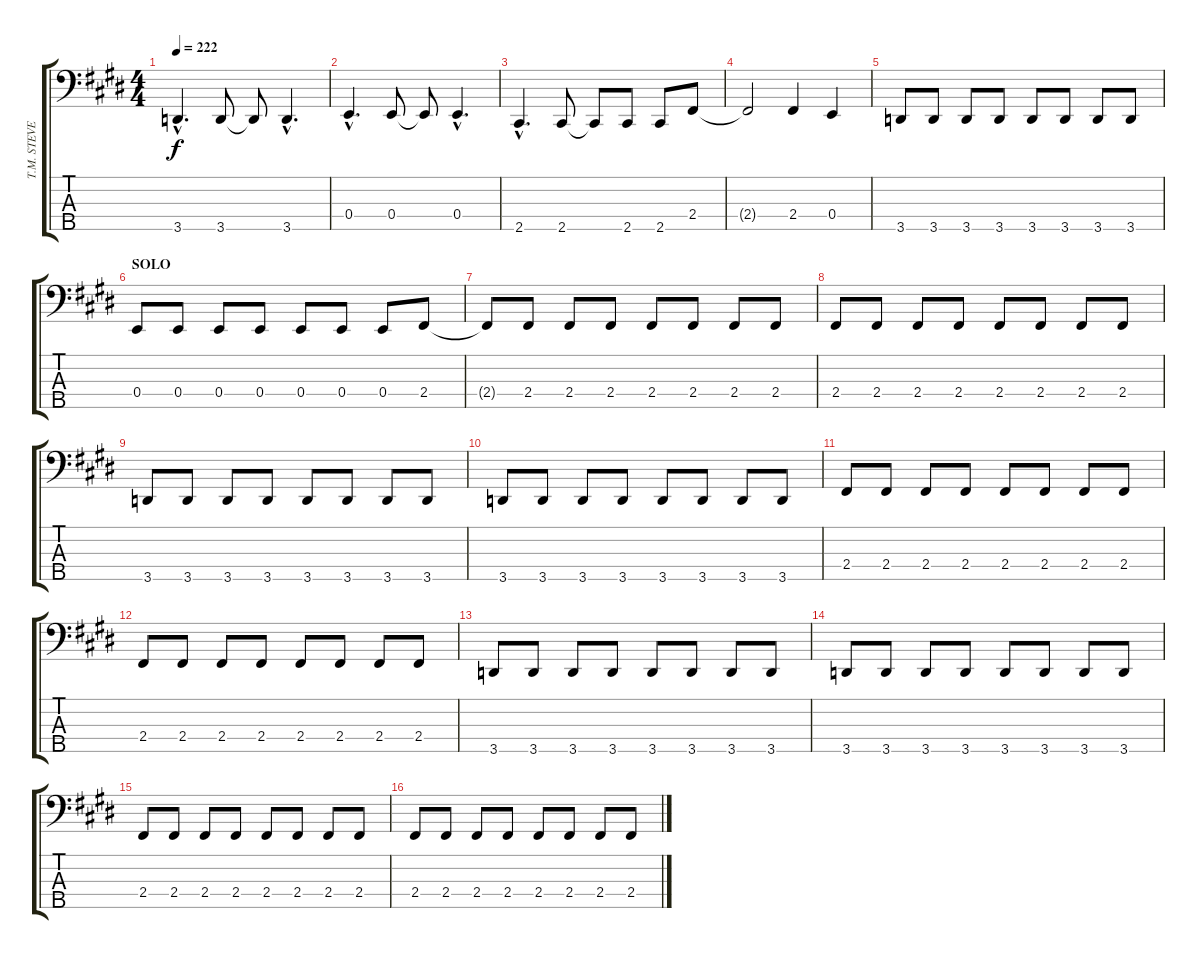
\track ("T.M. STEVENS" "T.M. STEVE") {instrument electricbasspick}
\staff {score tabs}
\tuning (G2 D2 A1 E1 B0) {hide}
\ts (4 4)
\tempo 222
\clef f4
\ks c#minor
3.5{hac}.4{d dy f} 3.5.8 3.5{t}.8 3.5{hac}.4{d} |
0.4{hac}.4{d} 0.4.8 0.4{t}.8 0.4{hac}.4{d} |
2.5{hac}.4{d} 2.5.8 2.5{t}.8 2.5.8 2.5.8 2.4.8 |
2.4{t}.2 2.4.4 0.4.4 |
3.5.8 3.5.8 3.5.8 3.5.8 3.5.8 3.5.8 3.5.8 3.5.8 |
\section ("" "SOLO")
0.4.8 0.4.8 0.4.8 0.4.8 0.4.8 0.4.8 0.4.8 2.4.8 |
2.4{t}.8 2.4.8 2.4.8 2.4.8 2.4.8 2.4.8 2.4.8 2.4.8 |
2.4.8 2.4.8 2.4.8 2.4.8 2.4.8 2.4.8 2.4.8 2.4.8 |
3.5.8 3.5.8 3.5.8 3.5.8 3.5.8 3.5.8 3.5.8 3.5.8 |
3.5.8 3.5.8 3.5.8 3.5.8 3.5.8 3.5.8 3.5.8 3.5.8 |
2.4.8 2.4.8 2.4.8 2.4.8 2.4.8 2.4.8 2.4.8 2.4.8 |
2.4.8 2.4.8 2.4.8 2.4.8 2.4.8 2.4.8 2.4.8 2.4.8 |
3.5.8 3.5.8 3.5.8 3.5.8 3.5.8 3.5.8 3.5.8 3.5.8 |
3.5.8 3.5.8 3.5.8 3.5.8 3.5.8 3.5.8 3.5.8 3.5.8 |
2.4.8 2.4.8 2.4.8 2.4.8 2.4.8 2.4.8 2.4.8 2.4.8 |
2.4.8 2.4.8 2.4.8 2.4.8 2.4.8 2.4.8 2.4.8 2.4.8
